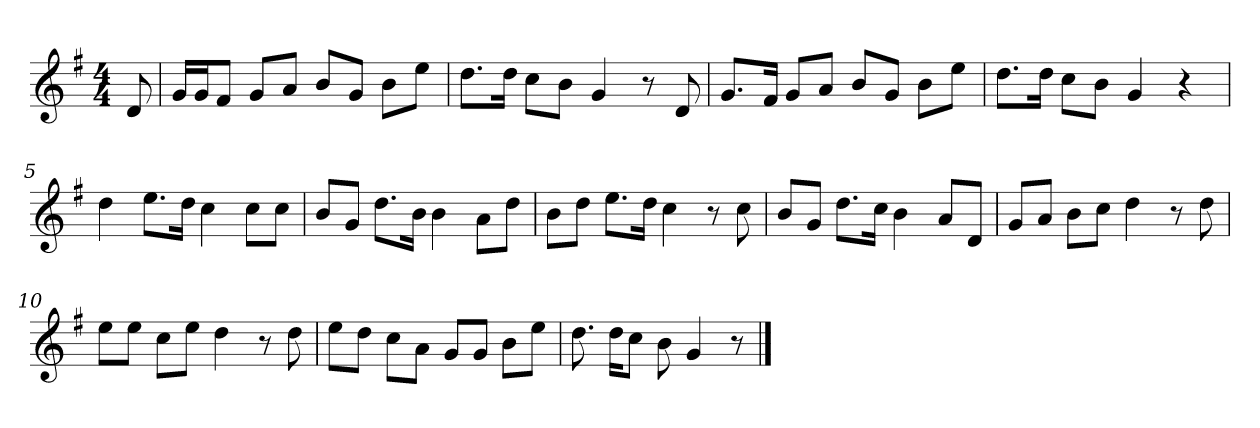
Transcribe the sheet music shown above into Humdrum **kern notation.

**kern
*part1
*staff1
*k[f#]
*M4/4
*MM120
=
8d
=1
16gLL
16gJ
8f#J
8gL
8aJ
8bL
8gJ
8bL
8eeJ
=2
8.ddL
16ddJk
8ccL
8bJ
4g
8r
8d
=3
8.gL
16f#Jk
8gL
8aJ
8bL
8gJ
8bL
8eeJ
=4
8.ddL
16ddJk
8ccL
8bJ
4g
4r
=5
4dd
8.eeL
16ddJk
4cc
8ccL
8ccJ
=6
8bL
8gJ
8.ddL
16bJk
4b
8aL
8ddJ
=7
8bL
8ddJ
8.eeL
16ddJk
4cc
8r
8cc
=8
8bL
8gJ
8.ddL
16ccJk
4b
8aL
8dJ
=9
8gL
8aJ
8bL
8ccJ
4dd
8r
8dd
=10
8eeL
8eeJ
8ccL
8eeJ
4dd
8r
8dd
=11
8eeL
8ddJ
8ccL
8aJ
8gL
8gJ
8bL
8eeJ
=12
8.dd
16ddKL
8ccJ
8b
4g
8r
==
*-
